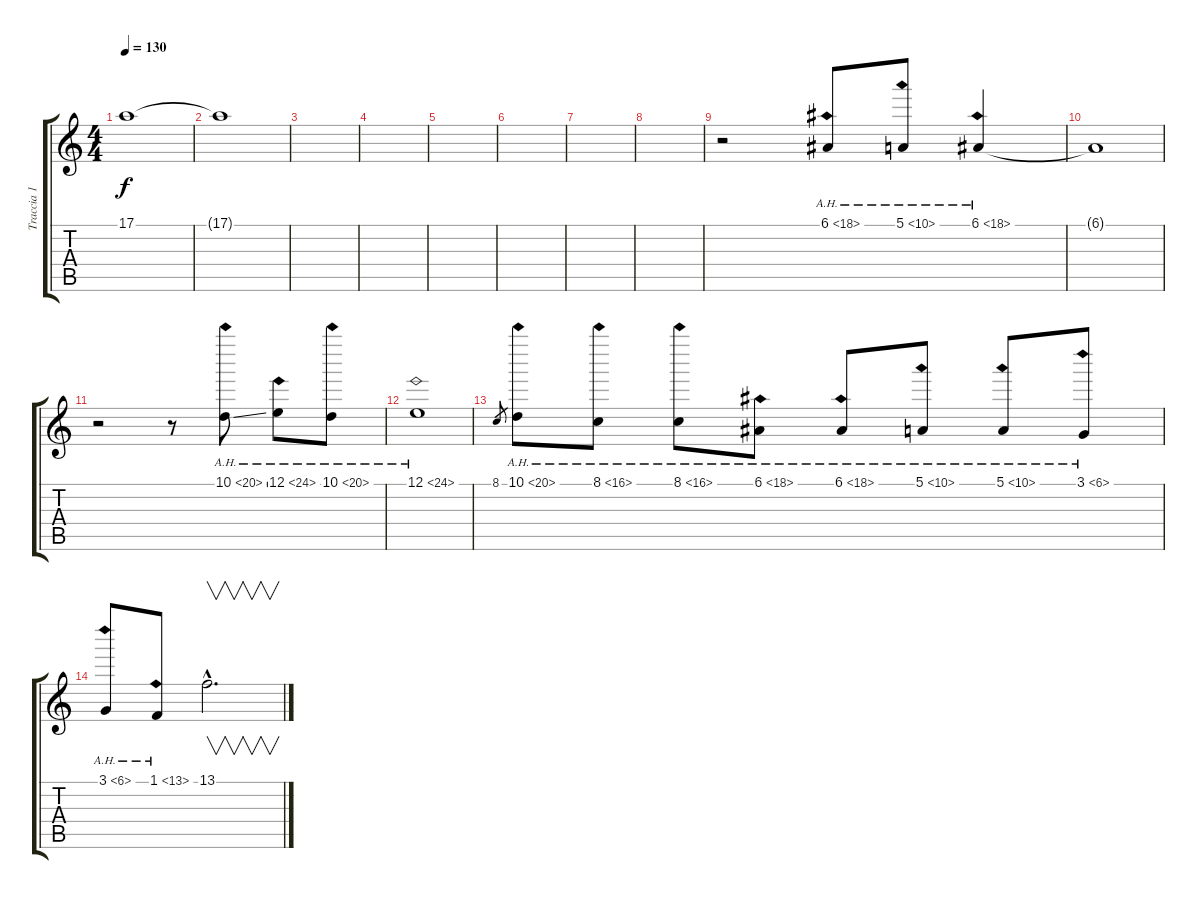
\track ("Traccia 1" "Traccia 1") {instrument panflute}
\staff {score tabs}
\tuning (E4 B3 G3 D3 A2 E2) {hide}
\ts (4 4)
\tempo 130
\clef g2
\ks c
17.1{t}.1{dy f} |
17.1{t}.1 |
|
|
|
|
|
|
r.2 6.1{ah 12}.8 5.1{ah 5}.8 6.1{ah 12}.4 |
6.1{t}.1 |
r.2 r.8 10.1{ah 10 ss}.8 12.1{ah 12}.8 10.1{ah 10}.8 |
12.1{ah 12}.1 |
8.1.8{gr} 10.1{ah 10}.8 8.1{ah 8}.8 8.1{ah 8}.8 6.1{ah 12}.8 6.1{ah 12}.8 5.1{ah 5}.8 5.1{ah 5}.8 3.1{ah 3}.8 |
3.1{ah 3}.8 1.1{ah 12}.8 13.1{hac}.2{v d}
